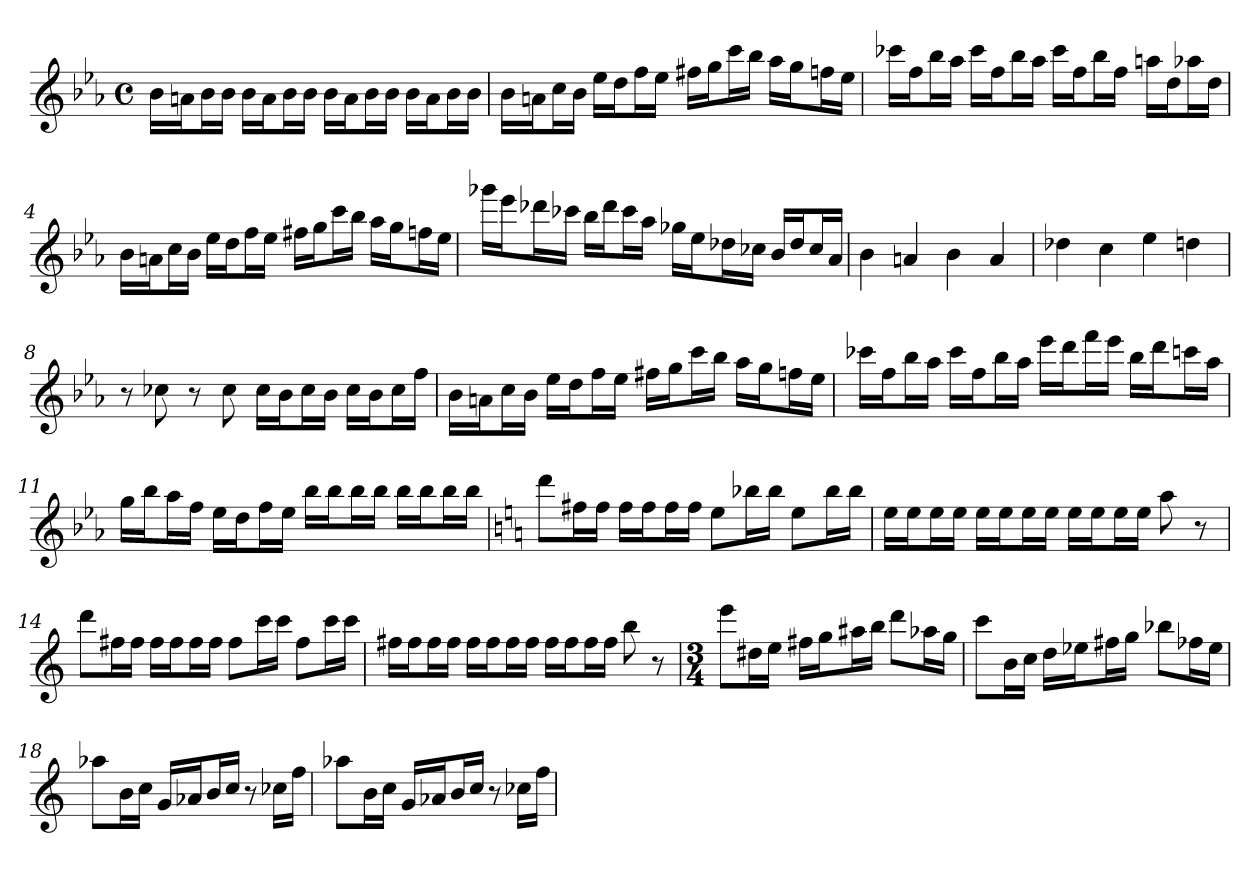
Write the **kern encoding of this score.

**kern
*part1
*staff1
*clefG2
*k[b-e-a-]
*E-:
*M4/4
*met(c)
=1
16b-\LL
16an\J
16b-\L
16b-\JJ
16b-\LL
16a\J
16b-\L
16b-\JJ
16b-\LL
16a\J
16b-\L
16b-\JJ
16b-\LL
16a\J
16b-\L
16b-\JJ
=2
16b-\LL
16an\J
16cc\L
16b-\JJ
16ee-\LL
16dd\J
16ff\L
16ee-\JJ
16ff#X\LL
16gg\J
16ccc\L
16bb-\JJ
16aa-\LL
16gg\J
16ffn\L
16ee-\JJ
=3
16ccc-X\LL
16ff\J
16bb-\L
16aa-\JJ
16ccc-\LL
16ff\J
16bb-\L
16aa-\JJ
16ccc-\LL
16ff\J
16bb-\L
16ff\JJ
16aan\LL
16dd\J
16aa-X\L
16dd\JJ
=4
16b-\LL
16an\J
16cc\L
16b-\JJ
16ee-\LL
16dd\J
16ff\L
16ee-\JJ
16ff#X\LL
16gg\J
16ccc\L
16bb-\JJ
16aa-\LL
16gg\J
16ffn\L
16ee-\JJ
=5
16ggg-X\LL
16eee-\J
16ddd-X\L
16ccc-X\JJ
16bb-\LL
16ddd-\J
16ccc-\L
16aa-\JJ
16gg-X\LL
16ee-\J
16dd-X\L
16cc-X\JJ
16b-/LL
16dd-/J
16cc-/L
16a-/JJ
=6
4b-
4an
4b-
4a
=7
4dd-X
4cc
4ee-
4ddn
=8
8r
8cc-X
8r
8cc-
16cc-\LL
16b-\J
16cc-\L
16b-\JJ
16cc-\LL
16b-\J
16cc-\L
16ff\JJ
=9
16b-\LL
16an\J
16cc\L
16b-\JJ
16ee-\LL
16dd\J
16ff\L
16ee-\JJ
16ff#X\LL
16gg\J
16ccc\L
16bb-\JJ
16aa-\LL
16gg\J
16ffn\L
16ee-\JJ
=10
16ccc-X\LL
16ff\J
16bb-\L
16aa-\JJ
16ccc-\LL
16ff\J
16bb-\L
16aa-\JJ
16eee-\LL
16ddd\J
16fff\L
16eee-\JJ
16bb-\LL
16ddd\J
16cccn\L
16aa-\JJ
=11
16gg\LL
16bb-\J
16aa-\L
16ff\JJ
16ee-\LL
16dd\J
16ff\L
16ee-\JJ
16bb-\LL
16bb-\J
16bb-\L
16bb-\JJ
16bb-\LL
16bb-\J
16bb-\L
16bb-\JJ
=12
*k[]
*C:
8ddd\L
16ff#X\L
16ff#\JJ
16ff#\LL
16ff#\J
16ff#\L
16ff#\JJ
8ee\L
16bb-X\L
16bb-\JJ
8ee\L
16bb-\L
16bb-\JJ
=13
16ee\LL
16ee\J
16ee\L
16ee\JJ
16ee\LL
16ee\J
16ee\L
16ee\JJ
16ee\LL
16ee\J
16ee\L
16ee\JJ
8aa
8r
=14
8ddd\L
16ff#X\L
16ff#\JJ
16ff#\LL
16ff#\J
16ff#\L
16ff#\JJ
8ff#\L
16ccc\L
16ccc\JJ
8ff#\L
16ccc\L
16ccc\JJ
=15
16ff#X\LL
16ff#\J
16ff#\L
16ff#\JJ
16ff#\LL
16ff#\J
16ff#\L
16ff#\JJ
16ff#\LL
16ff#\J
16ff#\L
16ff#\JJ
8bb
8r
=16
*M3/4
8eee\L
16dd#X\L
16ee\JJ
16ff#X\LL
16gg\J
16aa#X\L
16bb\JJ
8ddd\L
16aa-X\L
16gg\JJ
=17
8ccc\L
16b\L
16cc\JJ
16dd\LL
16ee-X\J
16ff#X\L
16gg\JJ
8bb-X\L
16ff-X\L
16ee-\JJ
=18
8aa-X\L
16b\L
16cc\JJ
16g/LL
16a-X/J
16b/L
16cc/JJ
8r
16cc-X\LL
16ff\JJ
=19
8aa-X\L
16b\L
16cc\JJ
16g/LL
16a-X/J
16b/L
16cc/JJ
8r
16cc-X\LL
16ff\JJ
=
*-
